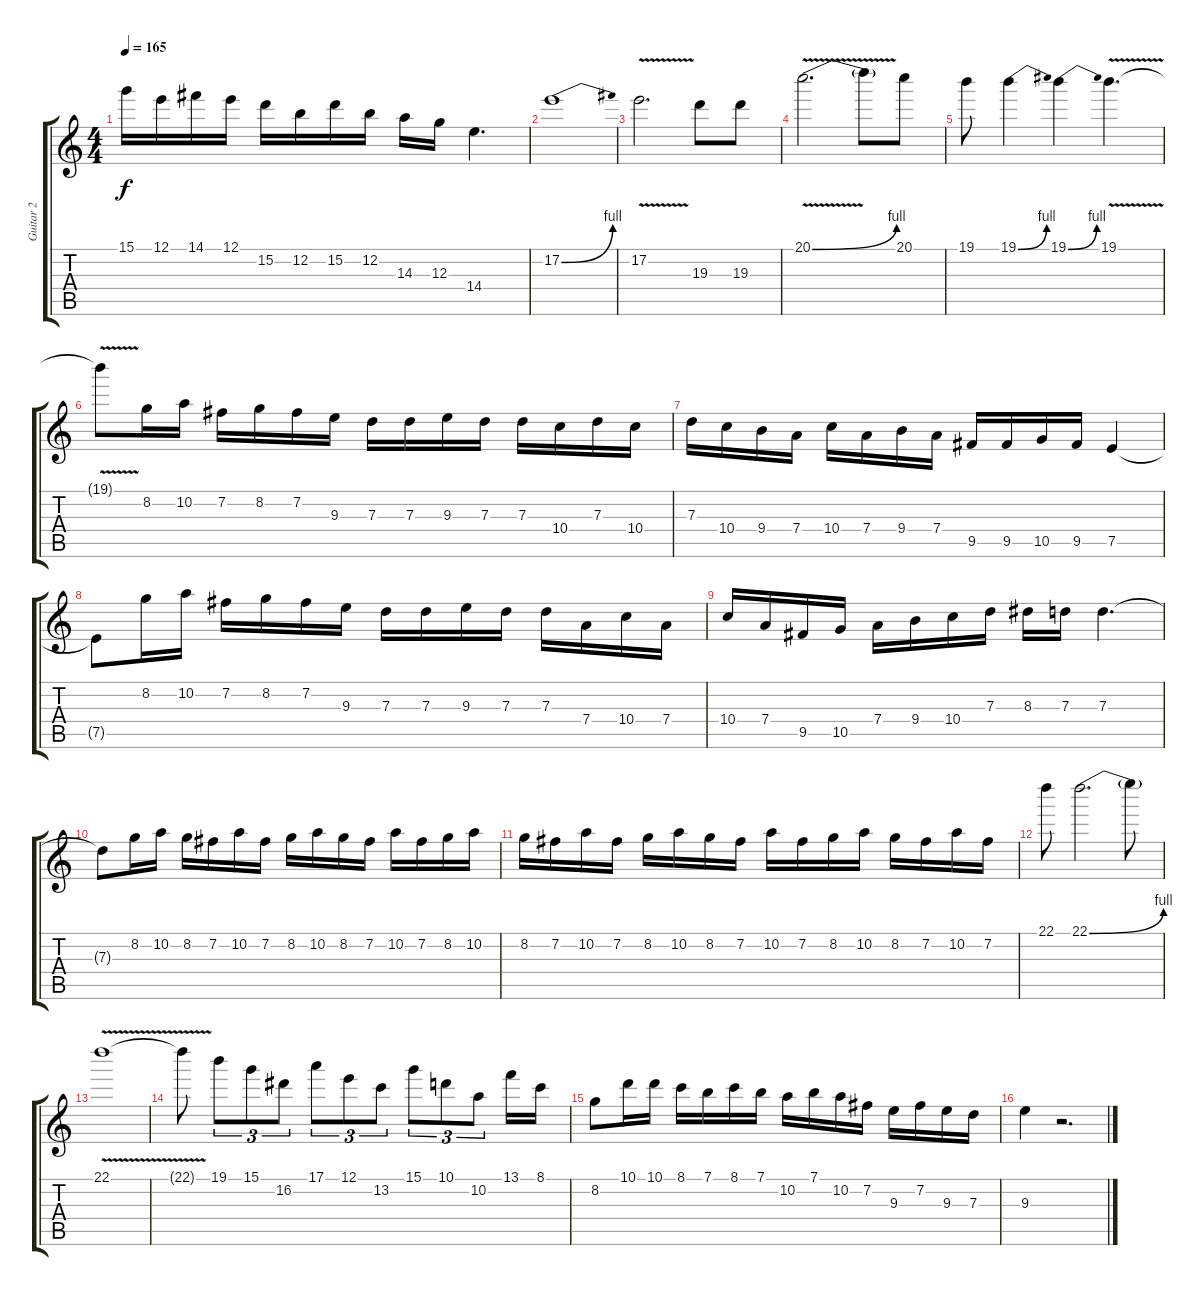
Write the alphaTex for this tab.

\track ("Guitar 2" "Guitar 2") {instrument overdrivenguitar}
\staff {score tabs}
\tuning (E4 B3 G3 D3 A2 E2) {hide}
\ts (4 4)
\tempo 165
\clef g2
\ks c
15.1.16{dy f} 12.1.16 14.1.16 12.1.16 15.2.16 12.2.16 15.2.16 12.2.16 14.3.16 12.3.16 14.4.4{d} |
17.2{be (bend 0 0 60 4)}.1 |
17.2{v}.2{d} 19.3.8 19.3.8 |
20.1{be (bend 0 0 60 4) v}.2{d} 20.1{t}.8 20.1.8 |
19.1.8 19.1{be (bend 0 0 60 4)}.4 19.1{be (bend 0 0 60 4)}.4 19.1{v}.4{d} |
19.1{t}.8 8.2.16 10.2.16 7.2.16 8.2.16 7.2.16 9.3.16 7.3.16 7.3.16 9.3.16 7.3.16 7.3.16 10.4.16 7.3.16 10.4.16 |
7.3.16 10.4.16 9.4.16 7.4.16 10.4.16 7.4.16 9.4.16 7.4.16 9.5.16 9.5.16 10.5.16 9.5.16 7.5.4 |
7.5{t}.8 8.2.16 10.2.16 7.2.16 8.2.16 7.2.16 9.3.16 7.3.16 7.3.16 9.3.16 7.3.16 7.3.16 7.4.16 10.4.16 7.4.16 |
10.4.16 7.4.16 9.5.16 10.5.16 7.4.16 9.4.16 10.4.16 7.3.16 8.3.16 7.3.16 7.3.4{d} |
7.3{t}.8 8.2.16 10.2.16 8.2.16 7.2.16 10.2.16 7.2.16 8.2.16 10.2.16 8.2.16 7.2.16 10.2.16 7.2.16 8.2.16 10.2.16 |
8.2.16 7.2.16 10.2.16 7.2.16 8.2.16 10.2.16 8.2.16 7.2.16 10.2.16 7.2.16 8.2.16 10.2.16 8.2.16 7.2.16 10.2.16 7.2.16 |
22.1.8 22.1{be (bend 0 0 60 4)}.2{d} 22.1{t}.8 |
22.1{v}.1 |
22.1{t}.8 19.1.8{tu (3 2)} 15.1.8{tu (3 2)} 16.2.8{tu (3 2)} 17.1.8{tu (3 2)} 12.1.8{tu (3 2)} 13.2.8{tu (3 2)} 15.1.8{tu (3 2)} 10.1.8{tu (3 2)} 10.2.8{tu (3 2)} 13.1.16 8.1.16 |
8.2.8 10.1.16 10.1.16 8.1.16 7.1.16 8.1.16 7.1.16 10.2.16 7.1.16 10.2.16 7.2.16 9.3.16 7.2.16 9.3.16 7.3.16 |
9.3.4 r.2{d}
